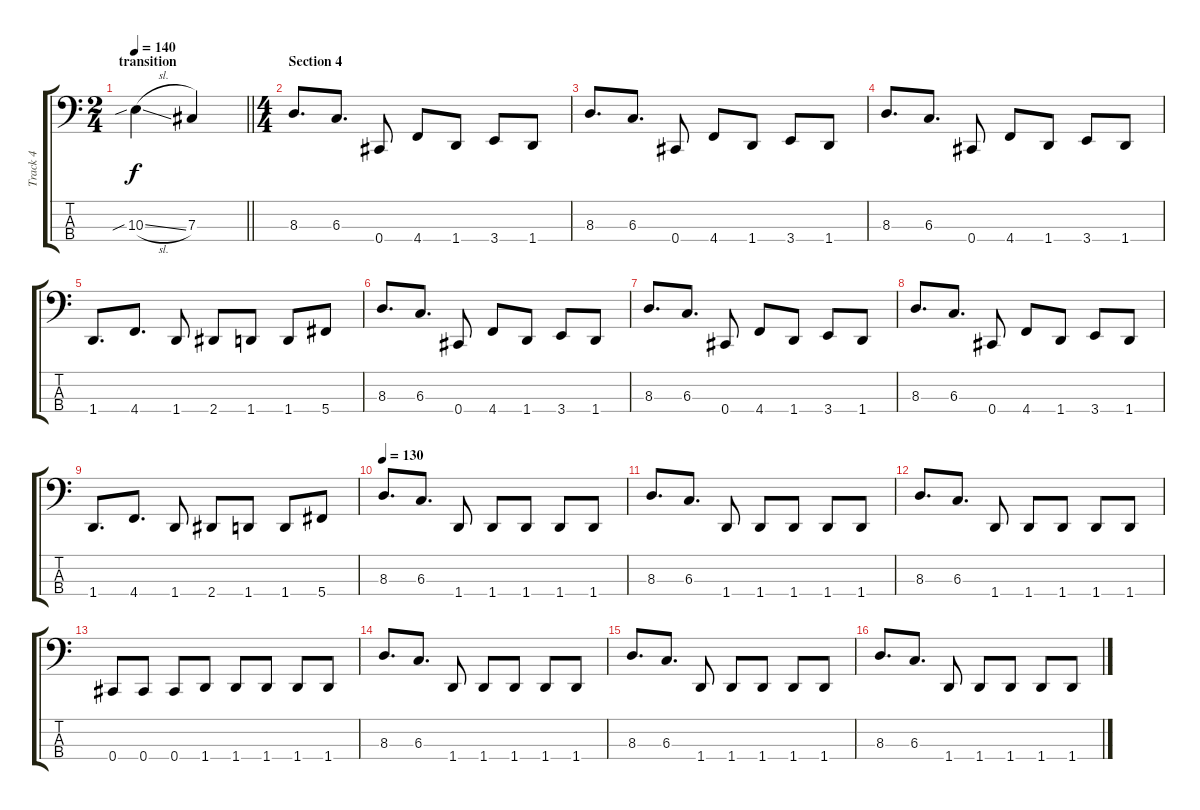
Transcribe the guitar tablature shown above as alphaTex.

\track ("Track 4" "Track 4") {instrument electricbassfinger}
\staff {score tabs}
\tuning (E2 B1 Gb1 Db1) {hide}
\ts (2 4)
\section ("" "transition")
\tempo 140
\clef f4
\barLineRight lightlight
\ks c
10.3{sib sl}.4{dy f} 7.3.4 |
\ts (4 4)
\section ("" "Section 4")
8.3.8{d} 6.3.8{d} 0.4.8 4.4.8 1.4.8 3.4.8 1.4.8 |
8.3.8{d} 6.3.8{d} 0.4.8 4.4.8 1.4.8 3.4.8 1.4.8 |
8.3.8{d} 6.3.8{d} 0.4.8 4.4.8 1.4.8 3.4.8 1.4.8 |
1.4.8{d} 4.4.8{d} 1.4.8 2.4.8 1.4.8 1.4.8 5.4.8 |
8.3.8{d} 6.3.8{d} 0.4.8 4.4.8 1.4.8 3.4.8 1.4.8 |
8.3.8{d} 6.3.8{d} 0.4.8 4.4.8 1.4.8 3.4.8 1.4.8 |
8.3.8{d} 6.3.8{d} 0.4.8 4.4.8 1.4.8 3.4.8 1.4.8 |
1.4.8{d} 4.4.8{d} 1.4.8 2.4.8 1.4.8 1.4.8 5.4.8 |
\tempo 130
8.3.8{d} 6.3.8{d} 1.4.8 1.4.8 1.4.8 1.4.8 1.4.8 |
8.3.8{d} 6.3.8{d} 1.4.8 1.4.8 1.4.8 1.4.8 1.4.8 |
8.3.8{d} 6.3.8{d} 1.4.8 1.4.8 1.4.8 1.4.8 1.4.8 |
0.4.8 0.4.8 0.4.8 1.4.8 1.4.8 1.4.8 1.4.8 1.4.8 |
8.3.8{d} 6.3.8{d} 1.4.8 1.4.8 1.4.8 1.4.8 1.4.8 |
8.3.8{d} 6.3.8{d} 1.4.8 1.4.8 1.4.8 1.4.8 1.4.8 |
8.3.8{d} 6.3.8{d} 1.4.8 1.4.8 1.4.8 1.4.8 1.4.8
